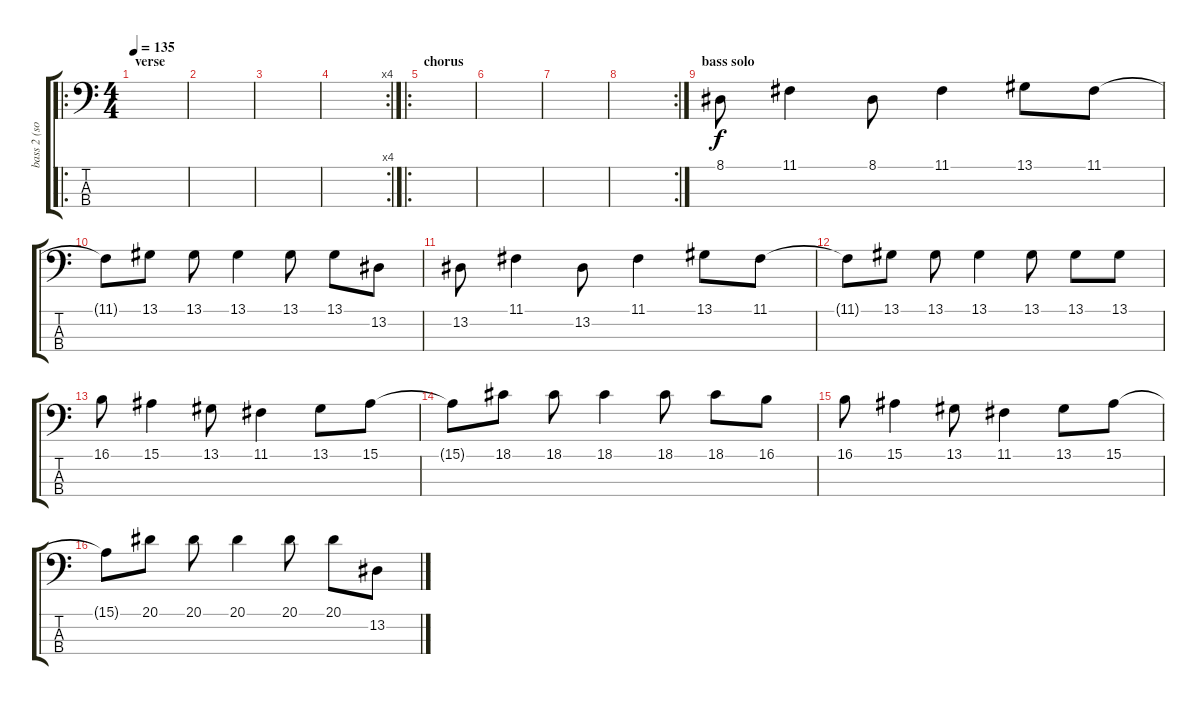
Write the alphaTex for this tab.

\track ("bass 2 (solo)" "bass 2 (so") {instrument lead2sawtooth}
\staff {score tabs}
\tuning (G2 D2 A1 E1) {hide}
\ro
\ts (4 4)
\section ("" "verse")
\tempo 135
\clef f4
\ks c
|
|
|
\rc 4
|
\ro
\section ("" "chorus")
|
|
|
\rc 2
|
\section ("" "bass solo")
8.1.8 11.1.4 8.1.8 11.1.4 13.1.8 11.1.8 |
11.1{t}.8 13.1.8 13.1.8 13.1.4 13.1.8 13.1.8 13.2.8 |
13.2.8 11.1.4 13.2.8 11.1.4 13.1.8 11.1.8 |
11.1{t}.8 13.1.8 13.1.8 13.1.4 13.1.8 13.1.8 13.1.8 |
16.1.8 15.1.4 13.1.8 11.1.4 13.1.8 15.1.8 |
15.1{t}.8 18.1.8 18.1.8 18.1.4 18.1.8 18.1.8 16.1.8 |
16.1.8 15.1.4 13.1.8 11.1.4 13.1.8 15.1.8 |
15.1{t}.8 20.1.8 20.1.8 20.1.4 20.1.8 20.1.8 13.2.8
